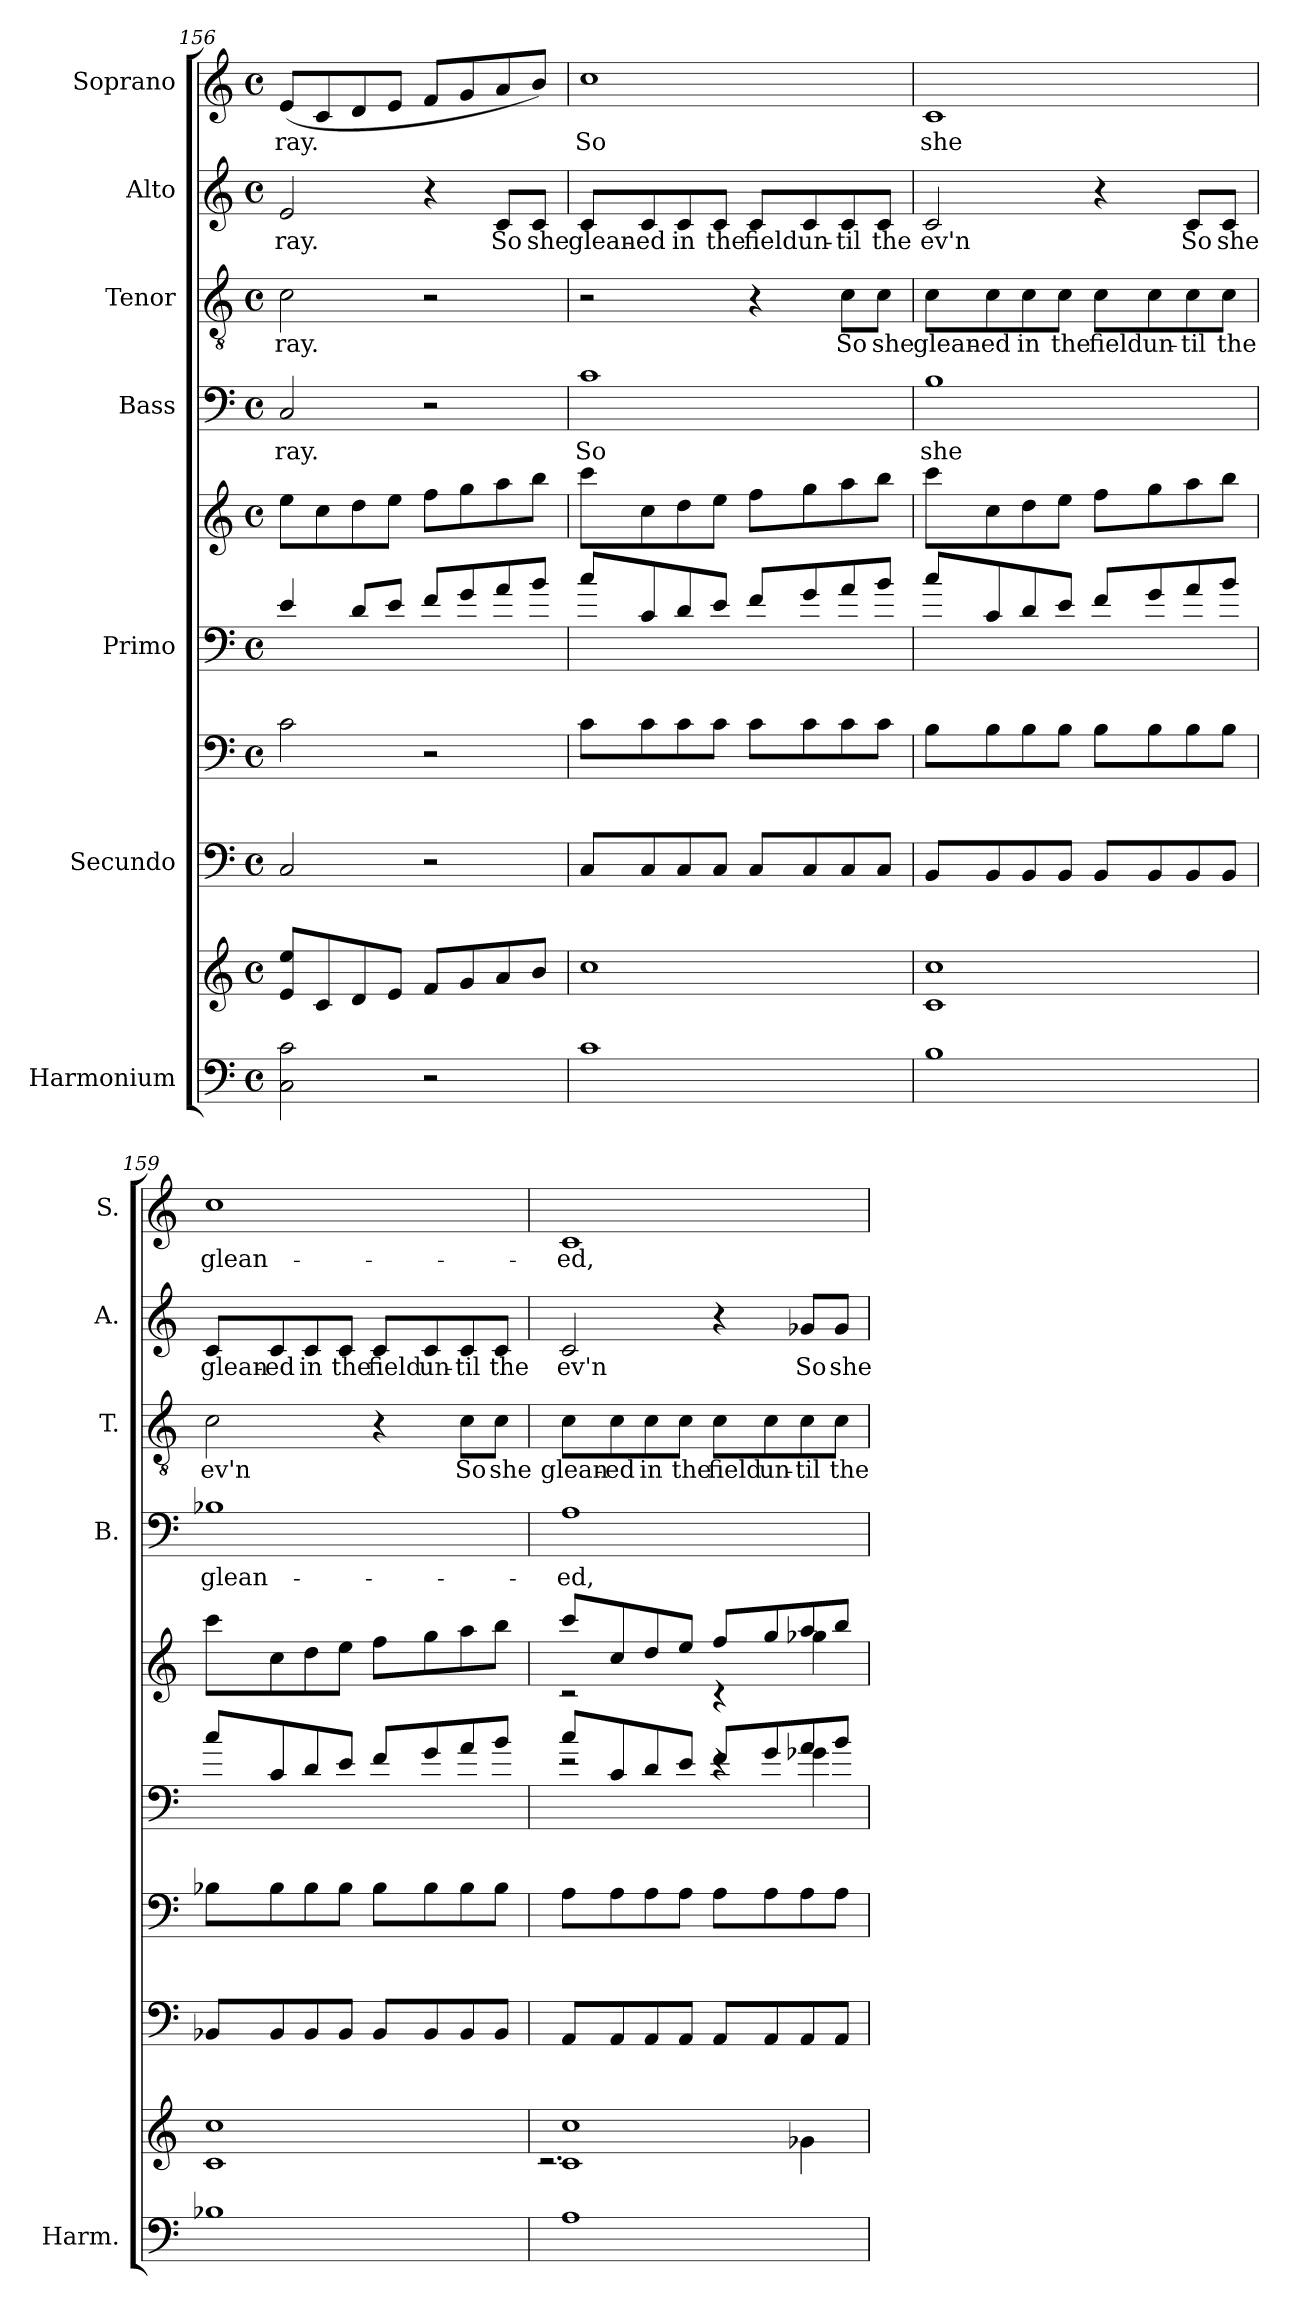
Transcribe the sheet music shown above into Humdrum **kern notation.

**kern	**kern	**kern	**kern	**kern	**kern	**kern	**text	**kern	**text	**kern	**text	**kern	**text
*part7	*part7	*part6	*part6	*part5	*part5	*part4	*part4	*part3	*part3	*part2	*part2	*part1	*part1
*staff10	*staff9	*staff8	*staff7	*staff6	*staff5	*staff4	*staff4	*staff3	*staff3	*staff2	*staff2	*staff1	*staff1
*I"Harmonium	*	*I"Secundo	*	*I"Primo	*	*I"Bass	*	*I"Tenor	*	*I"Alto	*	*I"Soprano	*
*I'Harm.	*	*	*	*	*	*I'B.	*	*I'T.	*	*I'A.	*	*I'S.	*
*clefF4	*clefG2	*clefF4	*clefF4	*clefF4	*clefG2	*clefF4	*	*clefGv2	*	*clefG2	*	*clefG2	*
*k[]	*k[]	*k[]	*k[]	*k[]	*k[]	*k[]	*	*k[]	*	*k[]	*	*k[]	*
*C:	*C:	*C:	*C:	*C:	*C:	*C:	*	*C:	*	*C:	*	*C:	*
*M4/4	*M4/4	*M4/4	*M4/4	*M4/4	*M4/4	*M4/4	*	*M4/4	*	*M4/4	*	*M4/4	*
*met(c)	*met(c)	*met(c)	*met(c)	*met(c)	*met(c)	*met(c)	*	*met(c)	*	*met(c)	*	*met(c)	*
=156	=156	=156	=156	=156	=156	=156	=156	=156	=156	=156	=156	=156	=156
!	!	!	!	!	!	!	!LO:LY:b	!	!LO:LY:b	!	!LO:LY:b	!	!LO:LY:b
2C\ 2c\	8e/ 8ee/L	2C/	2c\	4e/	8ee\L	2C/	-ray.	2c\	-ray.	2e/	-ray.	(<8e/L	-ray.
.	8c/	.	.	.	8cc\	.	.	.	.	.	.	8c/	.
.	8d/	.	.	8d/L	8dd\	.	.	.	.	.	.	8d/	.
.	8e/J	.	.	8e/J	8ee\J	.	.	.	.	.	.	8e/J	.
2r	8f/L	2r	2r	8f/L	8ff\L	2r	.	2r	.	4r	.	8f/L	.
.	8g/	.	.	8g/	8gg\	.	.	.	.	.	.	8g/	.
!	!	!	!	!	!	!	!	!	!	!	!LO:LY:b	!	!
.	8a/	.	.	8a/	8aa\	.	.	.	.	8c/L	So	8a/	.
!	!	!	!	!	!	!	!	!	!	!	!LO:LY:b	!	!
.	8b/J	.	.	8b/J	8bb\J	.	.	.	.	8c/J	she	8b/J)	.
=157	=157	=157	=157	=157	=157	=157	=157	=157	=157	=157	=157	=157	=157
!	!	!	!	!	!	!	!LO:LY:b	!	!	!	!LO:LY:b	!	!LO:LY:b
1c	1cc	8C/L	8c\L	8cc/L	8ccc\L	1c	So	2r	.	8c/L	glean-	1cc	So
!	!	!	!	!	!	!	!	!	!	!	!LO:LY:b	!	!
.	.	8C/	8c\	8c/	8cc\	.	.	.	.	8c/	-ed	.	.
!	!	!	!	!	!	!	!	!	!	!	!LO:LY:b	!	!
.	.	8C/	8c\	8d/	8dd\	.	.	.	.	8c/	in	.	.
!	!	!	!	!	!	!	!	!	!	!	!LO:LY:b	!	!
.	.	8C/J	8c\J	8e/J	8ee\J	.	.	.	.	8c/J	the	.	.
!	!	!	!	!	!	!	!	!	!	!	!LO:LY:b	!	!
.	.	8C/L	8c\L	8f/L	8ff\L	.	.	4r	.	8c/L	field	.	.
!	!	!	!	!	!	!	!	!	!	!	!LO:LY:b	!	!
.	.	8C/	8c\	8g/	8gg\	.	.	.	.	8c/	un-	.	.
!	!	!	!	!	!	!	!	!	!LO:LY:b	!	!LO:LY:b	!	!
.	.	8C/	8c\	8a/	8aa\	.	.	8c\L	So	8c/	-til	.	.
!	!	!	!	!	!	!	!	!	!LO:LY:b	!	!LO:LY:b	!	!
.	.	8C/J	8c\J	8b/J	8bb\J	.	.	8c\J	she	8c/J	the	.	.
=158	=158	=158	=158	=158	=158	=158	=158	=158	=158	=158	=158	=158	=158
!	!	!	!	!	!	!	!LO:LY:b	!	!LO:LY:b	!	!LO:LY:b	!	!LO:LY:b
1B	1c 1cc	8BB/L	8B\L	8cc/L	8ccc\L	1B	she	8c\L	glean-	2c/	ev'n	1c	she
!	!	!	!	!	!	!	!	!	!LO:LY:b	!	!	!	!
.	.	8BB/	8B\	8c/	8cc\	.	.	8c\	-ed	.	.	.	.
!	!	!	!	!	!	!	!	!	!LO:LY:b	!	!	!	!
.	.	8BB/	8B\	8d/	8dd\	.	.	8c\	in	.	.	.	.
!	!	!	!	!	!	!	!	!	!LO:LY:b	!	!	!	!
.	.	8BB/J	8B\J	8e/J	8ee\J	.	.	8c\J	the	.	.	.	.
!	!	!	!	!	!	!	!	!	!LO:LY:b	!	!	!	!
.	.	8BB/L	8B\L	8f/L	8ff\L	.	.	8c\L	field	4r	.	.	.
!	!	!	!	!	!	!	!	!	!LO:LY:b	!	!	!	!
.	.	8BB/	8B\	8g/	8gg\	.	.	8c\	un-	.	.	.	.
!	!	!	!	!	!	!	!	!	!LO:LY:b	!	!LO:LY:b	!	!
.	.	8BB/	8B\	8a/	8aa\	.	.	8c\	-til	8c/L	So	.	.
!	!	!	!	!	!	!	!	!	!LO:LY:b	!	!LO:LY:b	!	!
.	.	8BB/J	8B\J	8b/J	8bb\J	.	.	8c\J	the	8c/J	she	.	.
!!LO:LB:g=z
=159	=159	=159	=159	=159	=159	=159	=159	=159	=159	=159	=159	=159	=159
!	!	!	!	!	!	!	!LO:LY:b	!	!LO:LY:b	!	!LO:LY:b	!	!LO:LY:b
1B-X	1c 1cc	8BB-X/L	8B-X\L	8cc/L	8ccc\L	1B-X	glean-	2c\	ev'n	8c/L	glean-	1cc	glean-
!	!	!	!	!	!	!	!	!	!	!	!LO:LY:b	!	!
.	.	8BB-/	8B-\	8c/	8cc\	.	.	.	.	8c/	-ed	.	.
!	!	!	!	!	!	!	!	!	!	!	!LO:LY:b	!	!
.	.	8BB-/	8B-\	8d/	8dd\	.	.	.	.	8c/	in	.	.
!	!	!	!	!	!	!	!	!	!	!	!LO:LY:b	!	!
.	.	8BB-/J	8B-\J	8e/J	8ee\J	.	.	.	.	8c/J	the	.	.
!	!	!	!	!	!	!	!	!	!	!	!LO:LY:b	!	!
.	.	8BB-/L	8B-\L	8f/L	8ff\L	.	.	4r	.	8c/L	field	.	.
!	!	!	!	!	!	!	!	!	!	!	!LO:LY:b	!	!
.	.	8BB-/	8B-\	8g/	8gg\	.	.	.	.	8c/	un-	.	.
!	!	!	!	!	!	!	!	!	!LO:LY:b	!	!LO:LY:b	!	!
.	.	8BB-/	8B-\	8a/	8aa\	.	.	8c\L	So	8c/	-til	.	.
!	!	!	!	!	!	!	!	!	!LO:LY:b	!	!LO:LY:b	!	!
.	.	8BB-/J	8B-\J	8b/J	8bb\J	.	.	8c\J	she	8c/J	the	.	.
=160	=160	=160	=160	=160	=160	=160	=160	=160	=160	=160	=160	=160	=160
*	*^	*	*	*^	*^	*	*	*	*	*	*	*	*
!	!	!	!	!	!	!	!	!	!	!LO:LY:b	!	!LO:LY:b	!	!LO:LY:b	!	!LO:LY:b
1A	1c 1cc	2.rc	8AA/L	8A\L	8cc/L	2re	8ccc/L	2rc	1A	-ed,	8c\L	glean-	2c/	ev'n	1c	-ed,
!	!	!	!	!	!	!	!	!	!	!	!	!LO:LY:b	!	!	!	!
.	.	.	8AA/	8A\	8c/	.	8cc/	.	.	.	8c\	-ed	.	.	.	.
!	!	!	!	!	!	!	!	!	!	!	!	!LO:LY:b	!	!	!	!
.	.	.	8AA/	8A\	8d/	.	8dd/	.	.	.	8c\	in	.	.	.	.
!	!	!	!	!	!	!	!	!	!	!	!	!LO:LY:b	!	!	!	!
.	.	.	8AA/J	8A\J	8e/J	.	8ee/J	.	.	.	8c\J	the	.	.	.	.
!	!	!	!	!	!	!	!	!	!	!	!	!LO:LY:b	!	!	!	!
.	.	.	8AA/L	8A\L	8f/L	4re	8ff/L	4rc	.	.	8c\L	field	4r	.	.	.
!	!	!	!	!	!	!	!	!	!	!	!	!LO:LY:b	!	!	!	!
.	.	.	8AA/	8A\	8g/	.	8gg/	.	.	.	8c\	un-	.	.	.	.
!	!	!	!	!	!	!	!	!	!	!	!	!LO:LY:b	!	!LO:LY:b	!	!
.	.	4g-X\	8AA/	8A\	8a/	4g-X\	8aa/	4gg-X\	.	.	8c\	-til	8g-X/L	So	.	.
!	!	!	!	!	!	!	!	!	!	!	!	!LO:LY:b	!	!LO:LY:b	!	!
.	.	.	8AA/J	8A\J	8b/J	.	8bb/J	.	.	.	8c\J	the	8g-/J	she	.	.
*	*	*	*	*	*v	*v	*	*	*	*	*	*	*	*	*	*
*	*v	*v	*	*	*	*v	*v	*	*	*	*	*	*	*	*
=	=	=	=	=	=	=	=	=	=	=	=	=	=
*-	*-	*-	*-	*-	*-	*-	*-	*-	*-	*-	*-	*-	*-
